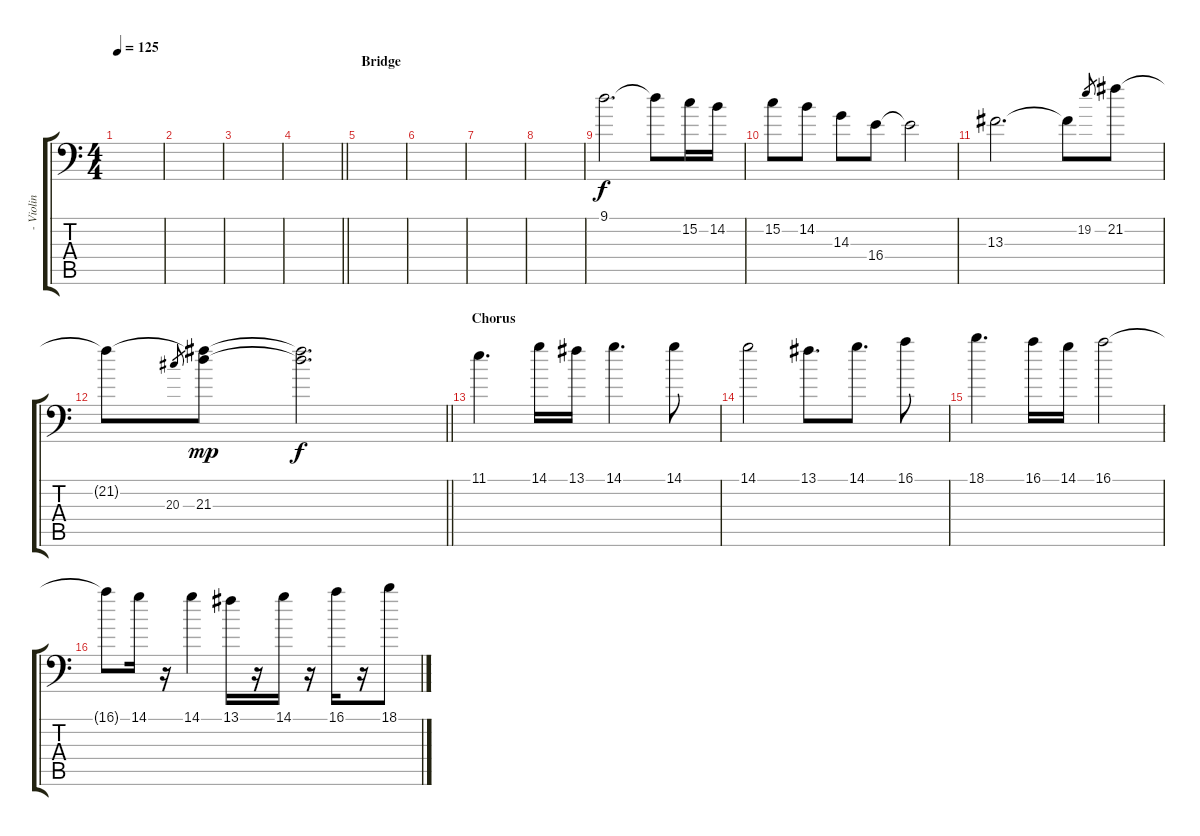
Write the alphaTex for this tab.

\track (" - Violin - " " - Violin ") {instrument stringensemble1}
\staff {score tabs}
\tuning (F4 A3 F3 C3 G2 Bb1) {hide}
\ts (4 4)
\tempo 125
\clef f4
\ks c
|
|
|
\barLineRight lightlight
|
\section ("" "Bridge")
|
|
|
|
9.1.2{d volume 13 balance 4 instrument violin} 9.1{t}.8 15.2.16 14.2.16 |
15.2.8 14.2.8 14.3.8 16.4.8 16.4{t}.2 |
13.3.2{d} 13.3{t}.8 19.2.8{gr} 21.2.8 |
\barLineRight lightlight
21.2{t}.8 20.3.8{gr} (21.2{t} 21.3).8{dy mp} (21.2{t} 21.3{t}).2{d dy f} |
\section ("" "Chorus")
11.1.4{d volume 15 balance 5} 14.1.16 13.1.16 14.1.4{d} 14.1.8 |
14.1.2 13.1.8{d} 14.1.8{d} 16.1.8 |
18.1.4{d} 16.1.16 14.1.16 16.1.2 |
16.1{t}.8 14.1.16 r.16 14.1.4 13.1.16 r.16 14.1.16 r.16 16.1.16 r.16 18.1.8
